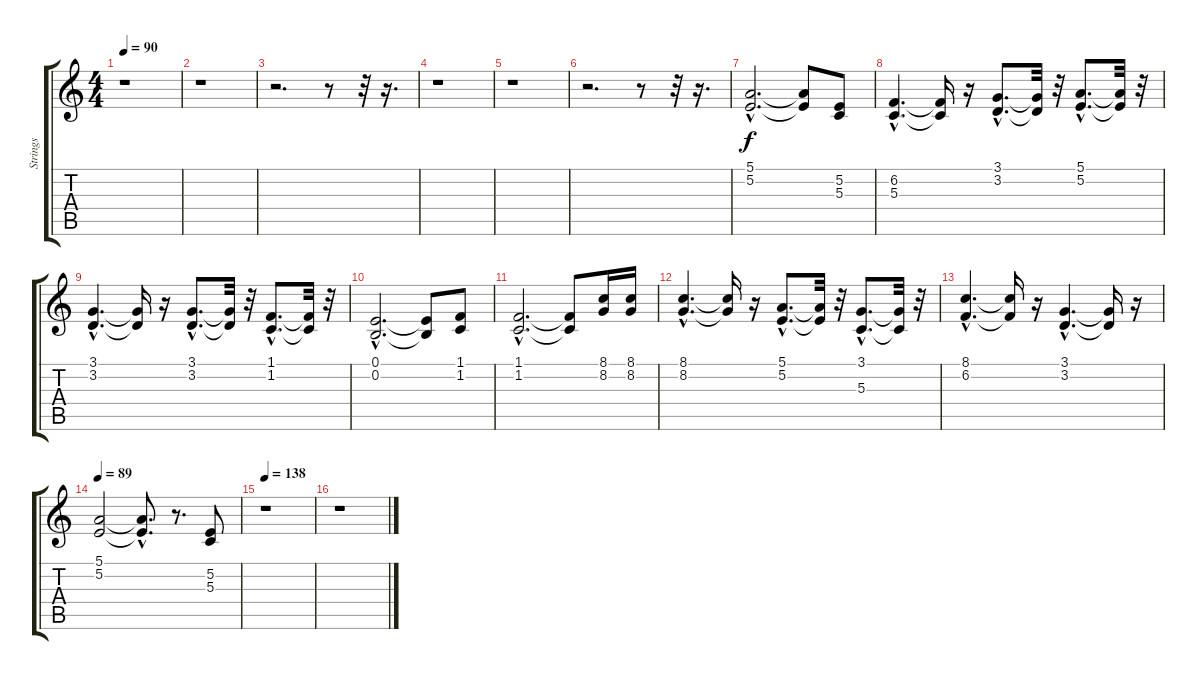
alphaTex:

\track ("Strings" "Strings") {instrument stringensemble1}
\staff {score tabs}
\tuning (E4 B3 G3 D3 A2 E2) {hide}
\ts (4 4)
\tempo 90
\clef g2
\ks c
r.1{dy f} |
r.1 |
r.2{d} r.8 r.32 r.16{d} |
r.1 |
r.1 |
r.2{d} r.8 r.32 r.16{d} |
(5.1{hac} 5.2{hac}).2{d} (5.1{t} 5.2{t}).8 (5.2 5.3).8 |
(6.2{hac} 5.3{hac}).4{d} (6.2{t} 5.3{t}).16 r.16 (3.1{hac} 3.2{hac}).8{d} (3.1{t} 3.2{t}).32 r.32 (5.1{hac} 5.2{hac}).8{d} (5.1{t} 5.2{t}).32 r.32 |
(3.1{hac} 3.2{hac}).4{d} (3.1{t} 3.2{t}).16 r.16 (3.1{hac} 3.2{hac}).8{d} (3.1{t} 3.2{t}).32 r.32 (1.1{hac} 1.2{hac}).8{d} (1.1{t} 1.2{t}).32 r.32 |
(0.1{hac} 0.2{hac}).2{d} (0.1{t} 0.2{t}).8 (1.1 1.2).8 |
(1.1{hac} 1.2{hac}).2{d} (1.1{t} 1.2{t}).8 (8.1 8.2).16 (8.1 8.2).16 |
(8.1{hac} 8.2{hac}).4{d} (8.1{t} 8.2{t}).16 r.16 (5.1{hac} 5.2{hac}).8{d} (5.1{t} 5.2{t}).32 r.32 (3.1{hac} 5.3{hac}).8{d} (3.1{t} 5.3{t}).32 r.32 |
(8.1{hac} 6.2{hac}).4{d} (8.1{t} 6.2{t}).16 r.16 (3.1{hac} 3.2{hac}).4{d} (3.1{t} 3.2{t}).16 r.16 |
\tempo 89
(5.1 5.2).2 (5.1{hac t} 5.2{hac t}).8{d} r.8{d} (5.2 5.3).8 |
\tempo 138
r.1 |
r.1
